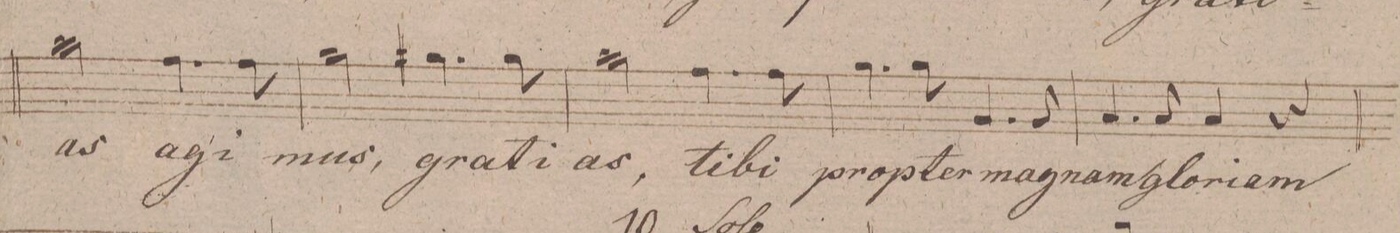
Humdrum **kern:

**kern	**text	**dynam
*I"Baſso.	*	*
*clefF4	*	*
*k[f#c#g#d#]	*	*
*met(c)	*	*
*M4/4	*	*
2c#\	-as	.
4.A\	a-	.
8A\	-gi-	.
=53	=53	=53
2B\	-mus,	.
4.B#X\	gra-	.
8B#\	-ti-	.
=54	=54	=54
2c#\	-as,	.
4.A\	ti-	.
8A\	-bi	.
=55	=55	=55
4.B\	pro-	.
8B\	-pter	.
4.BB/	ma-	.
8BB/	-gnam	.
=56	=56	=56
4.C#/	glo-	.
8C#/	-ri-	.
4C#/	-am,	.
4r	.	.
=57	=57	=57
*-	*-	*-
